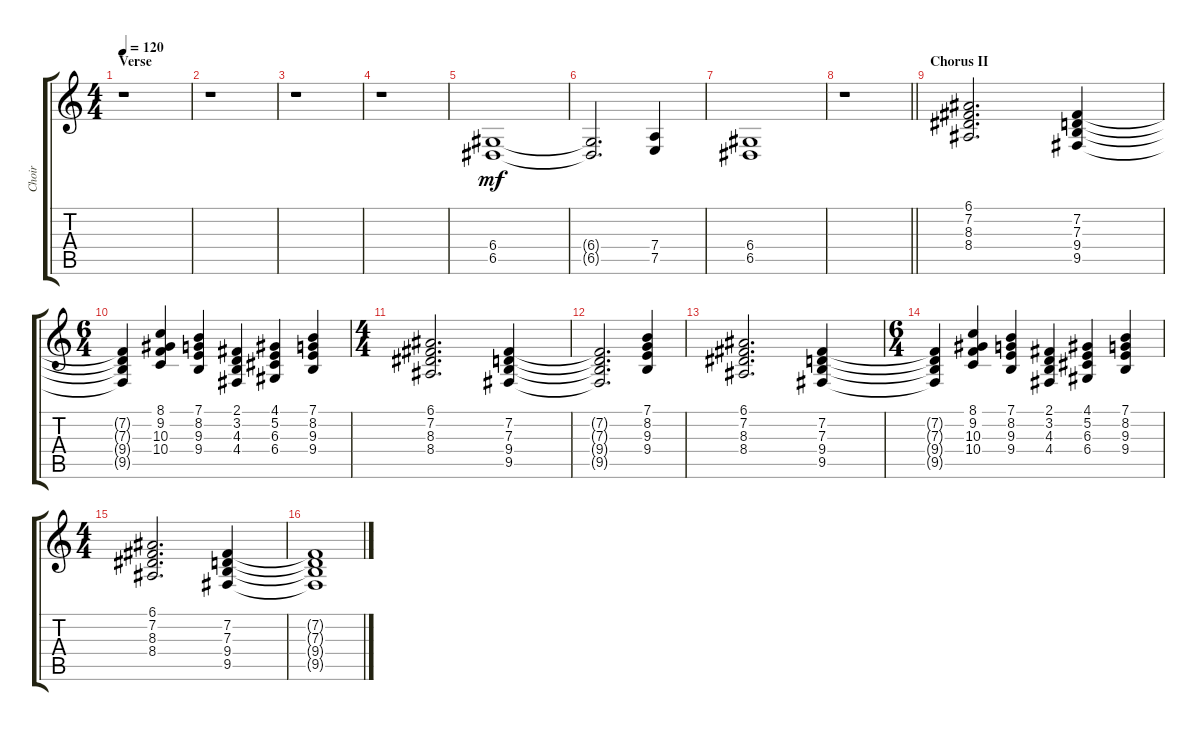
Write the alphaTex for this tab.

\track ("Choir" "Choir") {instrument choiraahs}
\staff {score tabs}
\tuning (E4 B3 G3 D3 A2 E2) {hide}
\ts (4 4)
\section ("" "Verse")
\tempo 120
\clef g2
\ks c
r.1{dy mf} |
r.1 |
r.1 |
r.1 |
(6.4 6.5).1 |
(6.4{t} 6.5{t}).2{d} (7.4 7.5).4 |
(6.4 6.5).1 |
\barLineRight lightlight
r.1 |
\section ("" "Chorus II")
(6.1 7.2 8.3 8.4).2{d} (7.2 7.3 9.4 9.5).4 |
\ts (6 4)
(7.2{t} 7.3{t} 9.4{t} 9.5{t}).4 (8.1 9.2 10.3 10.4).4 (7.1 8.2 9.3 9.4).4 (2.1 3.2 4.3 4.4).4 (4.1 5.2 6.3 6.4).4 (7.1 8.2 9.3 9.4).4 |
\ts (4 4)
(6.1 7.2 8.3 8.4).2{d} (7.2 7.3 9.4 9.5).4 |
(7.2{t} 7.3{t} 9.4{t} 9.5{t}).2{d} (7.1 8.2 9.3 9.4).4 |
(6.1 7.2 8.3 8.4).2{d} (7.2 7.3 9.4 9.5).4 |
\ts (6 4)
(7.2{t} 7.3{t} 9.4{t} 9.5{t}).4 (8.1 9.2 10.3 10.4).4 (7.1 8.2 9.3 9.4).4 (2.1 3.2 4.3 4.4).4 (4.1 5.2 6.3 6.4).4 (7.1 8.2 9.3 9.4).4 |
\ts (4 4)
(6.1 7.2 8.3 8.4).2{d} (7.2 7.3 9.4 9.5).4 |
(7.2{t} 7.3{t} 9.4{t} 9.5{t}).1
